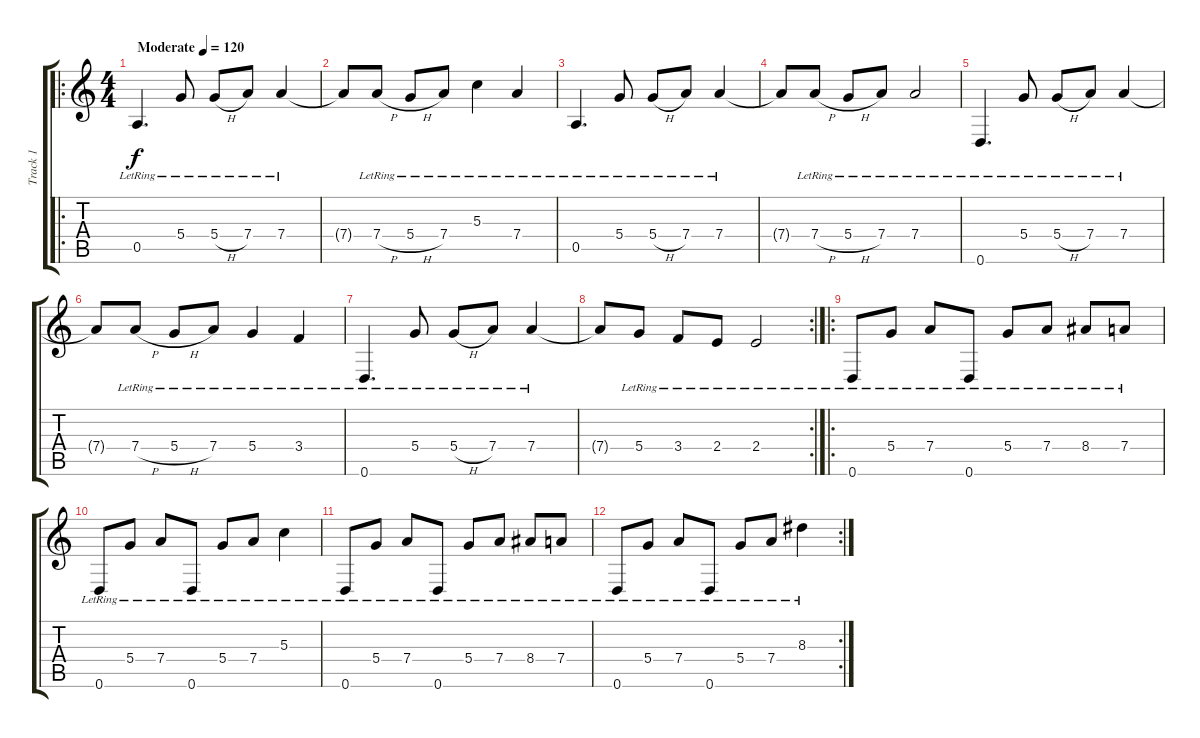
\track ("Track 1" "Track 1") {instrument acousticguitarnylon}
\staff {score tabs}
\tuning (E4 B3 G3 D3 A2 D2) {hide}
\ro
\ts (4 4)
\tempo (120 "Moderate")
\clef g2
\ks c
0.5{lr}.4{d dy f instrument acousticguitarnylon} 5.4{lr}.8 5.4{h lr}.8 7.4{lr}.8 7.4{lr}.4 |
7.4{t}.8 7.4{h lr}.8 5.4{h lr}.8 7.4{lr}.8 5.3{lr}.4 7.4{lr}.4 |
0.5{lr}.4{d} 5.4{lr}.8 5.4{h lr}.8 7.4{lr}.8 7.4{lr}.4 |
7.4{t}.8 7.4{h lr}.8 5.4{h lr}.8 7.4{lr}.8 7.4{lr}.2 |
0.6{lr}.4{d} 5.4{lr}.8 5.4{h lr}.8 7.4{lr}.8 7.4{lr}.4 |
7.4{t}.8 7.4{h lr}.8 5.4{h lr}.8 7.4{lr}.8 5.4{lr}.4 3.4{lr}.4 |
0.6{lr}.4{d} 5.4{lr}.8 5.4{h lr}.8 7.4{lr}.8 7.4{lr}.4 |
\rc 2
7.4{t}.8 5.4{lr}.8 3.4{lr}.8 2.4{lr}.8 2.4{lr}.2 |
\ro
0.6{lr}.8 5.4{lr}.8 7.4{lr}.8 0.6{lr}.8 5.4{lr}.8 7.4{lr}.8 8.4{lr}.8 7.4{lr}.8 |
0.6{lr}.8 5.4{lr}.8 7.4{lr}.8 0.6{lr}.8 5.4{lr}.8 7.4{lr}.8 5.3{lr}.4 |
0.6{lr}.8 5.4{lr}.8 7.4{lr}.8 0.6{lr}.8 5.4{lr}.8 7.4{lr}.8 8.4{lr}.8 7.4{lr}.8 |
\rc 2
0.6{lr}.8 5.4{lr}.8 7.4{lr}.8 0.6{lr}.8 5.4{lr}.8 7.4{lr}.8 8.3{lr}.4
